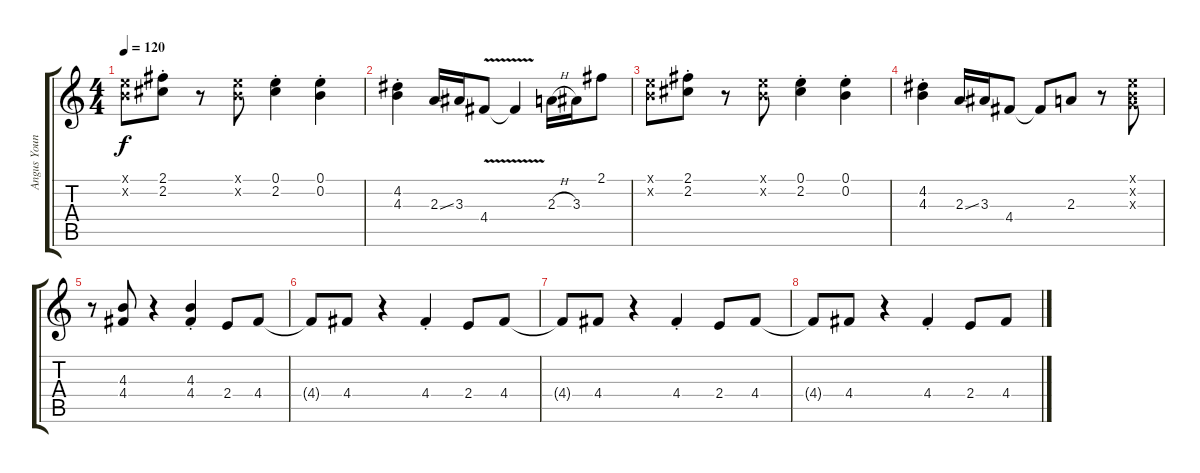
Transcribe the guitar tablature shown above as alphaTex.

\track ("Angus Young" "Angus Youn") {instrument distortionguitar}
\staff {score tabs}
\tuning (E4 B3 G3 D3 A2 E2) {hide}
\ts (4 4)
\tempo 120
\clef g2
\ks c
(0.1{x} 0.2{x}).8{dy f} (2.1{st} 2.2{st}).8 r.8 (0.1{x} 0.2{x}).8 (0.1{st} 2.2{st}).4 (0.1{st} 0.2{st}).4 |
(4.2{st} 4.3{st}).4 2.3{ss}.16 3.3.16 4.4{v}.8 4.4{t}.4 2.3{h}.16 3.3.16 2.1.8 |
(0.1{x} 0.2{x}).8 (2.1{st} 2.2).8 r.8 (0.1{x} 0.2{x}).8 (0.1{st} 2.2{st}).4 (0.1{st} 0.2{st}).4 |
(4.2{st} 4.3{st}).4 2.3{ss}.16 3.3.16 4.4.8 4.4{t}.8 2.3.8 r.8 (0.1{x} 0.2{x} 0.3{x}).8 |
r.8 (4.3 4.4).8 r.4 (4.3 4.4{st}).4 2.4.8 4.4.8 |
4.4{t}.8 4.4.8 r.4 4.4{st}.4 2.4.8 4.4.8 |
4.4{t}.8 4.4.8 r.4 4.4{st}.4 2.4.8 4.4.8 |
4.4{t}.8 4.4.8 r.4 4.4{st}.4 2.4.8 4.4.8
